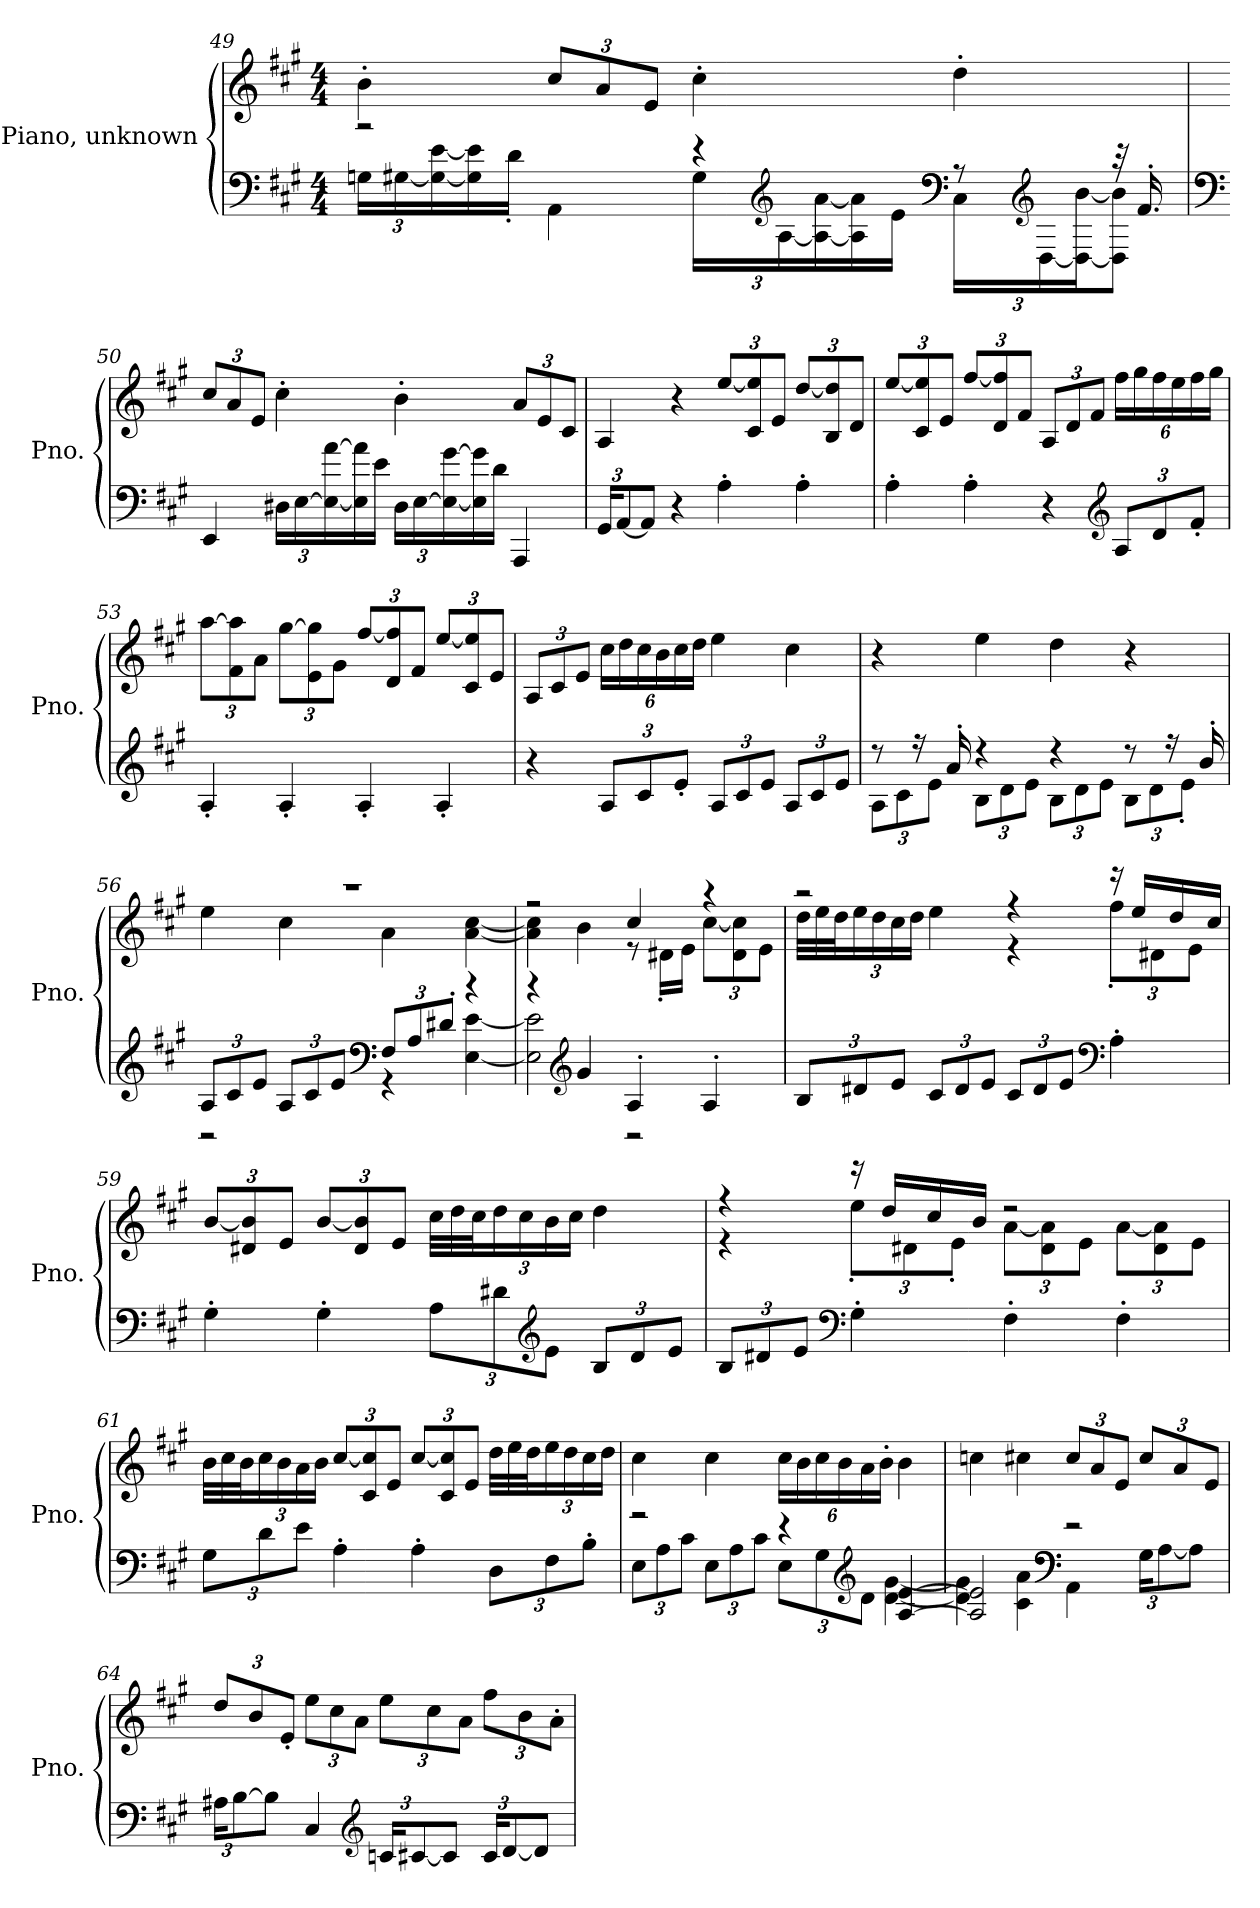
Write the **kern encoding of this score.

**kern	**kern
*part1	*part1
*staff2	*staff1
*I"Piano, unknown	*
*I'Pno.	*
!!LO:PB:g=z
*clefF4	*clefG2
*k[f#c#g#]	*k[f#c#g#]
*M4/4	*M4/4
=49	=49
*^	*
*	*Xbrackettup	*
2r	24Gn\LL	4b'\
.	[24G#X\	.
.	24G#\_ [24e\	.
.	16G#\] 16e\]	.
.	16d'\JJ	.
*	*	*Xbrackettup
.	4AA\	12cc#/L
.	.	12a/
.	.	12e/J
4r	24G#\LL	4cc#'\
*clefG2	*	*
.	[24A\	.
.	24A\_ [24a\	.
.	16A\] 16a\]	.
.	16e\JJ	.
*clefF4	*	*
8r	24C#\LL	4dd'\
*clefG2	*	*
.	[24D\	.
.	24D\_ [24b\J	.
32r	8D\] 8b\]J	.
16.f#'/	.	.
*v	*v	*
!!LO:LB:g=z
=50	=50
*clefF4	*
4EE/	12cc#/L
.	12a/
.	12e/J
24D#X\LL	4cc#'\
[24E\	.
24E\_ [24a\	.
16E\] 16a\]	.
16e\JJ	.
24D#\LL	4b'\
[24E\	.
24E\_ [24g#\	.
16E\] 16g#\]	.
16d\JJ	.
4AAA/	12a/L
.	12e/
.	12c#/J
=51	=51
24GG#/KL	4A/
[12AA/	.
8AA/J]	.
4r	4r
4A'\	[12ee/L
.	12c#/ 12ee/]
.	12e/J
4A'\	[12dd/L
.	12B/ 12dd/]
.	12d/J
!!LO:LB:g=z
=52	=52
4A'\	[12ee/L
.	12c#/ 12ee/]
.	12e/J
4A'\	[12ff#/L
.	12d/ 12ff#/]
.	12f#/J
4r	12A/L
.	12d/
.	12f#/J
*clefG2	*
12A/L	24ff#\LL
.	24gg#\
12d/	24ff#\
.	24ee\
12f#'/J	24ff#\
.	24gg#\JJ
=53	=53
4A'/	[12aa\L
.	12f#\ 12aa\]
.	12a\J
4A'/	[12gg#\L
.	12e\ 12gg#\]
.	12g#\J
4A'/	[12ff#/L
.	12d/ 12ff#/]
.	12f#/J
4A'/	[12ee/L
.	12c#/ 12ee/]
.	12e/J
!!LO:LB:g=z
=54	=54
4r	12A/L
.	12c#/
.	12e/J
12A/L	24cc#\LL
.	24dd\
12c#/	24cc#\
.	24b\
12e'/J	24cc#\
.	24dd\JJ
12A/L	4ee\
12c#/	.
12e/J	.
12A/L	4cc#\
12c#/	.
12e/J	.
=55	=55
*^	*
8r	12A\L	4r
.	12c#\	.
16r	.	.
.	12e\J	.
16a'/	.	.
4r	12B\L	4ee\
.	12d\	.
.	12e\J	.
4r	12B\L	4dd\
.	12d\	.
.	12e\J	.
8r	12B\L	4r
.	12d\	.
16r	.	.
.	12e'\J	.
16b'/	.	.
!!LO:LB:g=z
=56	=56	=56
*	*	*^
12A/L	2r	1r	4ee\
12c#/	.	.	.
12e/J	.	.	.
12A/L	.	.	4cc#\
12c#/	.	.	.
12e/J	.	.	.
*clefF4	*	*	*
12F#/L	4r	.	4a\
12A/	.	.	.
12d#X'/J	.	.	.
4r	[4E\ [4e\	.	[4a\ [4cc#\
=57	=57	=57	=57
4r	2E\] 2e\]	2r	4a\] 4cc#\]
*clefG2	*	*	*
4g#/	.	.	4b\
4A'/	2r	4cc#/	8r
.	.	.	16d#X'\LL
.	.	.	16e\JJ
4A'/	.	4r	[12cc#\L
.	.	.	12d#\ 12cc#\]
.	.	.	12e\J
*v	*v	*	*
!!LO:LB:g=z	!!
=58	=58	=58
12B/L	2r	32dd\LLL
.	.	32ee\
.	.	48dd\J
12d#X/	.	24ee\
.	.	24dd\
12e/J	.	24cc#\
.	.	24dd\JJ
12c#/L	.	4ee\
12d#/	.	.
12e/J	.	.
12c#/L	4r	4r
12d#/	.	.
12e/J	.	.
*clefF4	*	*
4A'\	16r	12ff#'\L
.	16ee/LL	.
.	.	12d#X\
.	16dd/	.
.	.	12e\J
.	16cc#/JJ	.
*	*v	*v
=59	=59
4G#'\	[12b/L
.	12d#X/ 12b/]
.	12e/J
4G#'\	[12b/L
.	12d#/ 12b/]
.	12e/J
12A\L	32cc#\LLL
.	32dd\
.	48cc#\J
12d#X\	24dd\
.	24cc#\
*clefG2	*
12e\J	24b\
.	24cc#\JJ
12B/L	4dd\
12d#/	.
12e/J	.
!!LO:PB:g=z
=60	=60
*	*^
12B/L	4r	4r
12d#X/	.	.
12e/J	.	.
*clefF4	*	*
4G#'\	16r	12ee'\L
.	16dd/LL	.
.	.	12d#X\
.	16cc#/	.
.	.	12e'\J
.	16b/JJ	.
4F#'\	2r	[12a\L
.	.	12d#\ 12a\]
.	.	12e\J
4F#'\	.	[12a\L
.	.	12d#\ 12a\]
.	.	12e\J
*	*v	*v
=61	=61
12G#\L	32b\LLL
.	32cc#\
.	48b\J
12d\	24cc#\
.	24b\
12e\J	24a\
.	24b\JJ
4A'\	[12cc#/L
.	12c#/ 12cc#/]
.	12e/J
4A'\	[12cc#/L
.	12c#/ 12cc#/]
.	12e/J
12D\L	32dd\LLL
.	32ee\
.	48dd\J
12F#\	24ee\
.	24dd\
12B'\J	24cc#\
.	24dd\JJ
!!LO:LB:g=z
=62	=62
*^	*
2r	12E\L	4cc#\
.	12A\	.
.	12c#\J	.
.	12E\L	4cc#\
.	12A\	.
.	12c#\J	.
4r	12E\L	24cc#\LL
.	.	24b\
.	12G#\	24cc#\
.	.	24b\
*clefG2	*	*
.	12d\J	24a\
.	.	24b'\JJ
[4A/ [4e/	[4d\ [4g#\	4b\
=63	=63	=63
2A/] 2e/]	4d\] 4g#\]	4ccn\
.	4c#\ 4a\	4cc#X\
*clefF4	*	*
2r	4AA\	12cc#/L
.	.	12a/
.	.	12e/J
.	24G#\KL	12cc#/L
.	[12A\	.
.	.	12a/
.	8A\J]	.
.	.	12e/J
*v	*v	*
=64	=64
24A#X\KL	12dd/L
[12B\	.
.	12b/
8B\J]	.
.	12e'/J
4C#/	12ee\L
.	12cc#\
.	12a\J
*clefG2	*
24cn/KL	12ee\L
[12c#X/	.
.	12cc#\
8c#/J]	.
.	12a\J
24c#/KL	12ff#\L
[12d/	.
.	12b\
8d/J]	.
.	12a'\J
=	=
*-	*-
